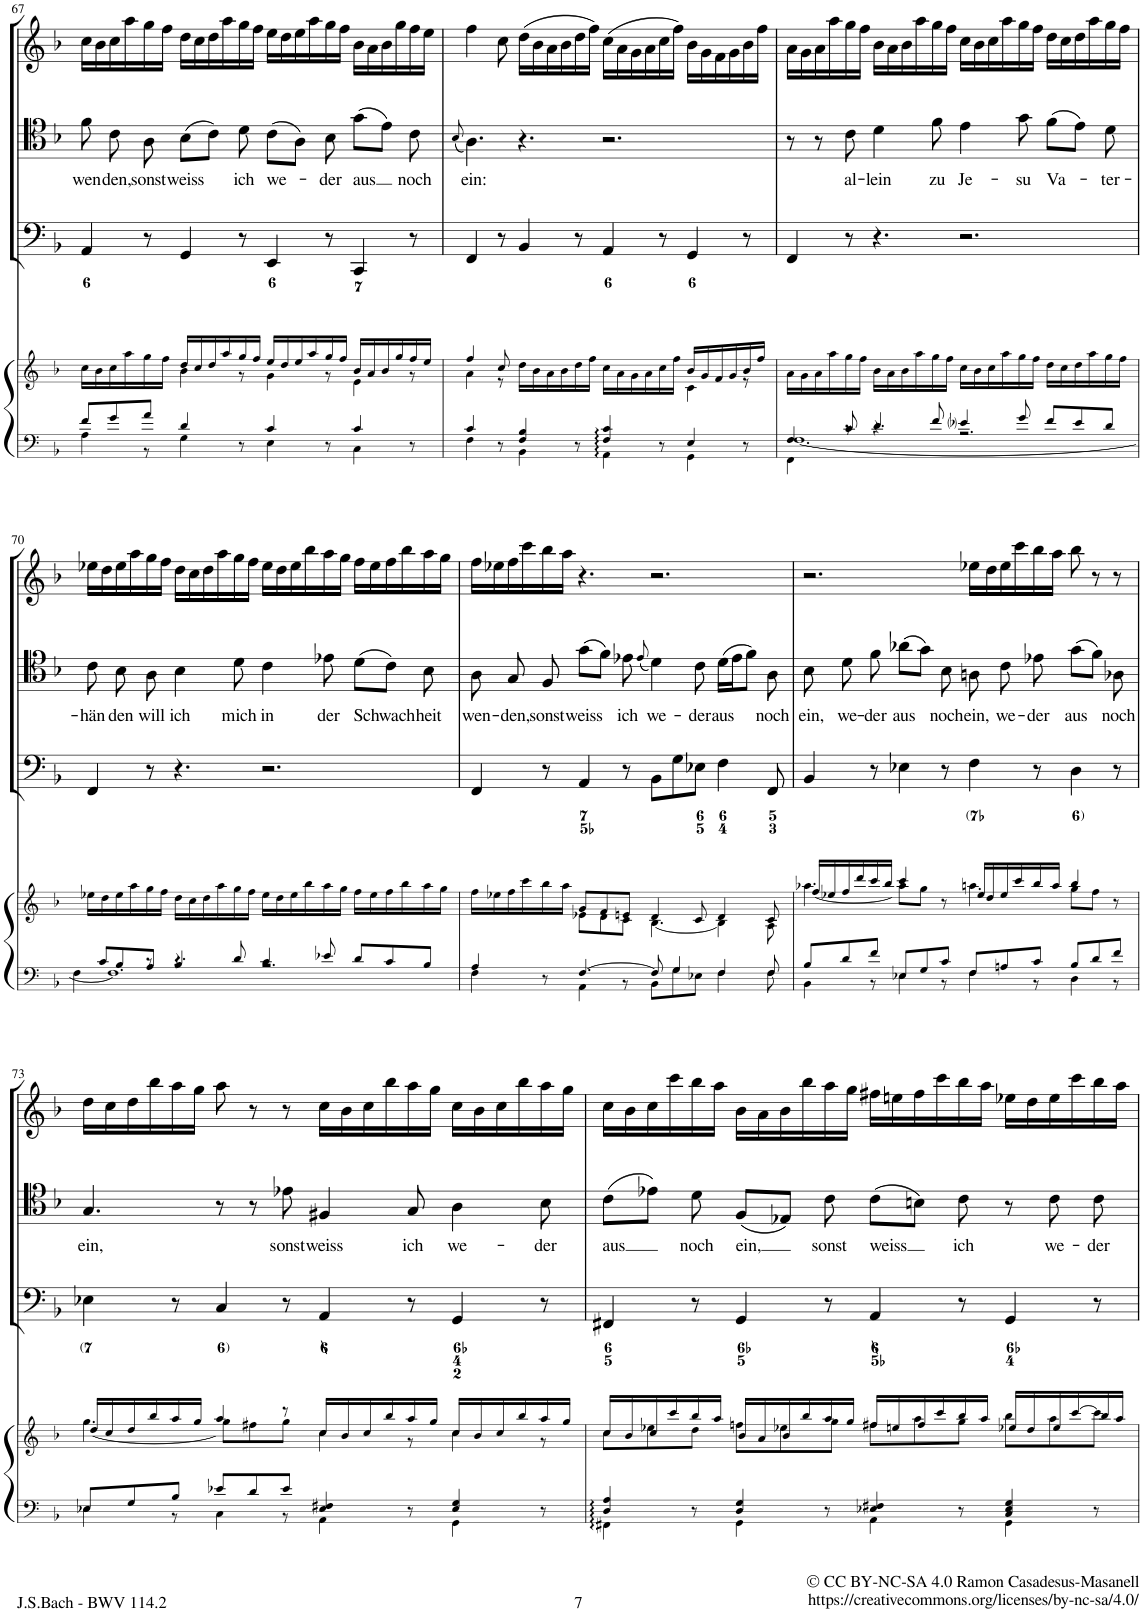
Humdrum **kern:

**kern	**kern	**kern	**kern	**text	**kern
*part4	*part4	*part3	*part2	*part2	*part1
*staff5	*staff4	*staff3	*staff2	*staff2	*staff1
*I"Piano reduction	*	*I"Continuo	*I"Tenore	*	*I"Flauto traverso
*I'Pno	*	*	*	*	*I'Fl
!!LO:PB:g=z
*clefF4	*clefG2	*clefF4	*clefC4	*	*clefG2
*k[b-]	*k[b-]	*k[b-]	*k[b-]	*	*k[b-]
*M12/8	*M12/8	*M12/8	*M12/8	*	*M12/8
=67	=67	=67	=67	=67	=67
*^	*^	*	*	*	*
!	!	!	!	!	!	!LO:LY:b	!
8f/L	4A\	16cc\LL	4.ryy	4AA/	8f\	wen-	16cc\LL
.	.	16b-\	.	.	.	.	16b-\
!	!	!	!	!	!	!LO:LY:b	!
8g/	.	16cc\	.	.	8c\	-den,	16cc\
.	.	16aa\	.	.	.	.	16aa\
!	!	!	!	!	!	!LO:LY:b	!
8a/J	8r	16gg\	.	8r	8A\	sonst	16gg\
.	.	16ff\JJ	.	.	.	.	16ff\JJ
!	!	!	!	!	!	!LO:LY:b	!
4d/	4G\	16dd/LL	4b-\	4GG/	(8B-\L	weiss	16dd\LL
.	.	16cc/	.	.	.	.	16cc\
.	.	16dd/	.	.	8c\J)	.	16dd\
.	.	16aa/	.	.	.	.	16aa\
!	!	!	!	!	!	!LO:LY:b	!
8r	8ryy	16gg/	8r	8r	8d\	ich	16gg\
.	.	16ff/JJ	.	.	.	.	16ff\JJ
!	!	!	!	!	!	!LO:LY:b	!
4c/	4E\	16ee/LL	4g\	4EE/	(8c\L	we-	16ee\LL
.	.	16dd/	.	.	.	.	16dd\
.	.	16ee/	.	.	8A\J)	.	16ee\
.	.	16aa/	.	.	.	.	16aa\
!	!	!	!	!	!	!LO:LY:b	!
8r	8ryy	16gg/	8r	8r	8B-\	-der	16gg\
.	.	16ff/JJ	.	.	.	.	16ff\JJ
!	!	!	!	!	!	!LO:LY:b	!
4c/	4C\	16b-/LL	4e\	4CC/	(8g\L	aus	16b-\LL
.	.	16a/	.	.	.	.	16a\
.	.	16b-/	.	.	8e\J)	.	16b-\
.	.	16gg/	.	.	.	.	16gg\
!	!	!	!	!	!	!LO:LY:b	!
8r	8ryy	16ff/	8r	8r	8c\	noch	16ff\
.	.	16ee/JJ	.	.	.	.	16ee\JJ
=68	=68	=68	=68	=68	=68	=68	=68
.	.	.	.	.	(8qB-/	.	.
!	!	!	!	!	!	!LO:LY:b	!
4c/	4F\	4ff/	4a\	4FF/	4.A\)	ein:	4ff\
8r	8ryy	8cc/	8r	8r	.	.	8cc\
4F/ 4B-/	4BB-\	16dd\LL	4.ryy	4BB-/	4.r	.	(16dd\LL
.	.	16b-\	.	.	.	.	16b-\
.	.	16a\	.	.	.	.	16a\
.	.	16b-\	.	.	.	.	16b-\
8r	8ryy	16dd\	.	8r	.	.	16dd\
.	.	16ff\JJ	.	.	.	.	16ff\JJ)
4F/ 4c/	4AA\	16cc\LL	4.ryy	4AA/	2.r	.	(16cc\LL
.	.	16a\	.	.	.	.	16a\
.	.	16g\	.	.	.	.	16g\
.	.	16a\	.	.	.	.	16a\
8r	8ryy	16cc\	.	8r	.	.	16cc\
.	.	16ff\JJ	.	.	.	.	16ff\JJ)
4E/	4GG\	16b-/LL	4c\	4GG/	.	.	16b-\LL
.	.	16g/	.	.	.	.	16g\
.	.	16f/	.	.	.	.	16f\
.	.	16g/	.	.	.	.	16g\
8r	8ryy	16b-/	8r	8r	.	.	16b-\
.	.	16ff/JJ	.	.	.	.	16ff\JJ
*	*	*v	*v	*	*	*	*
=69	=69	=69	=69	=69	=69	=69
*	*^	*	*	*	*	*
4F/	4FF\	[<1.F	16a\LL	4FF/	8r	.	16a\LL
.	.	.	16g\	.	.	.	16g\
.	.	.	16a\	.	8r	.	16a\
.	.	.	16aa\	.	.	.	16aa\
!	!	!	!	!	!	!LO:LY:b	!
8c/	8r	.	16gg\	8r	8c\	al-	16gg\
.	.	.	16ff\JJ	.	.	.	16ff\JJ
!	!	!	!	!	!	!LO:LY:b	!
4d/	4.r	.	16b-\LL	4.r	4d\	-lein	16b-\LL
.	.	.	16a\	.	.	.	16a\
.	.	.	16b-\	.	.	.	16b-\
.	.	.	16aa\	.	.	.	16aa\
!	!	!	!	!	!	!LO:LY:b	!
8f/	.	.	16gg\	.	8f\	zu	16gg\
.	.	.	16ff\JJ	.	.	.	16ff\JJ
!	!	!	!	!	!	!LO:LY:b	!
4e-i/	2.r	.	16cc\LL	2.r	4e\	Je-	16cc\LL
.	.	.	16b-\	.	.	.	16b-\
.	.	.	16cc\	.	.	.	16cc\
.	.	.	16aa\	.	.	.	16aa\
!	!	!	!	!	!	!LO:LY:b	!
8g/	.	.	16gg\	.	8g\	-su	16gg\
.	.	.	16ff\JJ	.	.	.	16ff\JJ
!	!	!	!	!	!	!LO:LY:b	!
8f/L	.	.	16dd\LL	.	(8f\L	Va-	16dd\LL
.	.	.	16cc\	.	.	.	16cc\
8e-/	.	.	16dd\	.	8e\J)	.	16dd\
.	.	.	16aa\	.	.	.	16aa\
!	!	!	!	!	!	!LO:LY:b	!
8d/J	.	.	16gg\	.	8d\	-ter-	16gg\
.	.	.	16ff\JJ	.	.	.	16ff\JJ
!!LO:LB:g=z
=70	=70	=70	=70	=70	=70	=70	=70
!	!	!	!	!	!	!LO:LY:b	!
8c/L	4F\	1.F]	16ee-X\LL	4FF/	8c\	-hän-	16ee-X\LL
.	.	.	16dd\	.	.	.	16dd\
!	!	!	!	!	!	!LO:LY:b	!
8B-/	.	.	16ee-\	.	8B-\	-den	16ee-\
.	.	.	16aa\	.	.	.	16aa\
!	!	!	!	!	!	!LO:LY:b	!
8A/J	8r	.	16gg\	8r	8A\	will	16gg\
.	.	.	16ff\JJ	.	.	.	16ff\JJ
!	!	!	!	!	!	!LO:LY:b	!
4B-/	4.r	.	16dd\LL	4.r	4B-\	ich	16dd\LL
.	.	.	16cc\	.	.	.	16cc\
.	.	.	16dd\	.	.	.	16dd\
.	.	.	16aa\	.	.	.	16aa\
!	!	!	!	!	!	!LO:LY:b	!
8d/	.	.	16gg\	.	8d\	mich	16gg\
.	.	.	16ff\JJ	.	.	.	16ff\JJ
!	!	!	!	!	!	!LO:LY:b	!
4c/	2.r	.	16ee-\LL	2.r	4c\	in	16ee-\LL
.	.	.	16dd\	.	.	.	16dd\
.	.	.	16ee-\	.	.	.	16ee-\
.	.	.	16bb-\	.	.	.	16bb-\
!	!	!	!	!	!	!LO:LY:b	!
8e-X/	.	.	16aa\	.	8e-X\	der	16aa\
.	.	.	16gg\JJ	.	.	.	16gg\JJ
!	!	!	!	!	!	!LO:LY:b	!
8d/L	.	.	16ff\LL	.	(8d\L	Schwach-	16ff\LL
.	.	.	16ee-\	.	.	.	16ee-\
8c/	.	.	16ff\	.	8c\J)	.	16ff\
.	.	.	16bb-\	.	.	.	16bb-\
!	!	!	!	!	!	!LO:LY:b	!
8B-/J	.	.	16aa\	.	8B-\	-heit	16aa\
.	.	.	16gg\JJ	.	.	.	16gg\JJ
*	*v	*v	*	*	*	*	*
=71	=71	=71	=71	=71	=71	=71
*	*	*^	*	*	*	*
!	!	!	!	!	!	!LO:LY:b	!
4A/	4F\	16ff\LL	4.ryy	4FF/	8A\	wen-	16ff\LL
.	.	16ee-X\	.	.	.	.	16ee-X\
!	!	!	!	!	!	!LO:LY:b	!
.	.	16ff\	.	.	8G/	-den,	16ff\
.	.	16ccc\	.	.	.	.	16ccc\
!	!	!	!	!	!	!LO:LY:b	!
8r	8ryy	16bb-\	.	8r	8F/	sonst	16bb-\
.	.	16aa\JJ	.	.	.	.	16aa\JJ
!	!	!	!	!	!	!LO:LY:b	!
[4.F/	4AA\	8g/L	8e-X\L	4AA/	(8g\L	weiss	4.r
.	.	8f/	8d\	.	8f\J)	.	.
!	!	!	!	!	!	!LO:LY:b	!
.	8r	8en/J	8c\J	8r	8e-X\	ich	.
.	.	.	.	.	(8qe-/	.	.
!	!	!	!	!	!	!LO:LY:b	!
8F/]	8BB-\L	4d/	[4.B-\	8BB-\L	4d\)	we-	2.r
4G/	8G\	.	.	8G\	.	.	.
!	!	!	!	!	!	!LO:LY:b	!
.	8E-X\J	8c/	.	8E-X\J	8c\	-der	.
!	!	!	!	!	!	!LO:LY:b	!
4F/	4F\	4d/	4B-\]	4F\	(16d\LL	aus	.
.	.	.	.	.	16e-\J	.	.
.	.	.	.	.	8f\J)	.	.
!	!	!	!	!	!	!LO:LY:b	!
8F/	8F\	8c/	8A\	8FF/	8A\	noch	.
=72	=72	=72	=72	=72	=72	=72	=72
!	!	!	!	!	!	!LO:LY:b	!
8B-/L	4BB-\	16ff/LL	[4.aa-X\	4BB-/	8B-\	ein,	2.r
.	.	16ee-X/	.	.	.	.	.
!	!	!	!	!	!	!LO:LY:b	!
8d/	.	16ff/	.	.	8d\	we-	.
.	.	16ddd/	.	.	.	.	.
!	!	!	!	!	!	!LO:LY:b	!
8f/J	8r	16ccc/	.	8r	8f\	-der	.
.	.	16bb-/JJ	.	.	.	.	.
!	!	!	!	!	!	!LO:LY:b	!
8E-X/L	4E-\	4ccc/	8aa-\L]	4E-X\	(8a-X\L	aus	.
8G/	.	.	8gg\J	.	8g\J)	.	.
!	!	!	!	!	!	!LO:LY:b	!
8c/J	8r	8r	8ryy	8r	8B-\	noch	.
!	!	!	!	!	!	!LO:LY:b	!
8F/L	4F\	16ee-/LL	4.aan\	4F\	8An\	ein,	16ee-X\LL
.	.	16dd/	.	.	.	.	16dd\
!	!	!	!	!	!	!LO:LY:b	!
8An/	.	16ee-/	.	.	8c\	we-	16ee-\
.	.	16ccc/	.	.	.	.	16ccc\
!	!	!	!	!	!	!LO:LY:b	!
8c/J	8r	16bb-/	.	8r	8e-X\	-der	16bb-\
.	.	16aa/JJ	.	.	.	.	16aa\JJ
!	!	!	!	!	!	!LO:LY:b	!
8B-/L	4D\	4bb-/	8gg\L	4D\	(8g\L	aus	8bb-\
8d/	.	.	8ff\J	.	8f\J)	.	8r
!	!	!	!	!	!	!LO:LY:b	!
8f/J	8r	8r	8ryy	8r	8A-X\	noch	8r
!!LO:LB:g=z
=73	=73	=73	=73	=73	=73	=73	=73
!	!	!	!	!	!	!LO:LY:b	!
8E-X/L	4E-\	16dd/LL	[4.gg\	4E-X\	4.G/	ein,	16dd\LL
.	.	16cc/	.	.	.	.	16cc\
8G/	.	16dd/	.	.	.	.	16dd\
.	.	16bb-/	.	.	.	.	16bb-\
8B-/J	8r	16aa/	.	8r	.	.	16aa\
.	.	16gg/JJ	.	.	.	.	16gg\JJ
8e-X/L	4C\	4aa/	8gg\L]	4C/	8r	.	8aa\
8d/	.	.	8ff#X\	.	8r	.	8r
!	!	!	!	!	!	!LO:LY:b	!
8e-/J	8r	8r	8gg\J	8r	8e-X\	sonst	8r
!	!	!	!	!	!	!LO:LY:b	!
4E-/ 4F#X/	4AA\	16cc/LL	4cc\	4AA/	4F#X/	weiss	16cc\LL
.	.	16b-/	.	.	.	.	16b-\
.	.	16cc/	.	.	.	.	16cc\
.	.	16bb-/	.	.	.	.	16bb-\
!	!	!	!	!	!	!LO:LY:b	!
8r	8ryy	16aa/	8r	8r	8G/	ich	16aa\
.	.	16gg/JJ	.	.	.	.	16gg\JJ
!	!	!	!	!	!	!LO:LY:b	!
4E-/ 4G/	4GG\	16cc/LL	4cc\	4GG/	4A\	we-	16cc\LL
.	.	16b-/	.	.	.	.	16b-\
.	.	16cc/	.	.	.	.	16cc\
.	.	16bb-/	.	.	.	.	16bb-\
!	!	!	!	!	!	!LO:LY:b	!
8r	8ryy	16aa/	8r	8r	8B-\	-der	16aa\
.	.	16gg/JJ	.	.	.	.	16gg\JJ
=74	=74	=74	=74	=74	=74	=74	=74
!	!	!	!	!	!	!LO:LY:b	!
4D/ 4A/	4FF#X\	16cc/LL	8cc\L	4FF#X/	(8c\L	aus	16cc\LL
.	.	16b-/	.	.	.	.	16b-\
.	.	16cc/	8ee-X\	.	8e-X\J)	.	16cc\
.	.	16ccc/	.	.	.	.	16ccc\
!	!	!	!	!	!	!LO:LY:b	!
8r	8ryy	16bb-/	8dd\J	8r	8d\	noch	16bb-\
.	.	16aa/JJ	.	.	.	.	16aa\JJ
!	!	!	!	!	!	!LO:LY:b	!
4D/ 4G/	4GG\	16b-/LL	8ffn\L	4GG/	(8F/L	ein,	16b-\LL
.	.	16a/	.	.	.	.	16a\
.	.	16b-/	8ee-X\	.	8E-X/J)	.	16b-\
.	.	16bb-/	.	.	.	.	16bb-\
!	!	!	!	!	!	!LO:LY:b	!
8r	8ryy	16aa/	8gg\J	8r	8c\	sonst	16aa\
.	.	16gg/JJ	.	.	.	.	16gg\JJ
!	!	!	!	!	!	!LO:LY:b	!
4E-X/ 4F#X/	4AA\	16ff#X/LL	8ff#\L	4AA/	(8c\L	weiss	16ff#X\LL
.	.	16een/	.	.	.	.	16een\
.	.	16ff#/	8aa\	.	8Bn\J)	.	16ff#\
.	.	16ccc/	.	.	.	.	16ccc\
!	!	!	!	!	!	!LO:LY:b	!
8r	8ryy	16bb-/	8gg\J	8r	8c\	ich	16bb-\
.	.	16aa/JJ	.	.	.	.	16aa\JJ
4C/ 4E-/ 4G/	4GG\	16ee-X/LL	8bb-\L	4GG/	8r	.	16ee-X\LL
.	.	16dd/	.	.	.	.	16dd\
!	!	!	!	!	!	!LO:LY:b	!
.	.	16ee-/	8aa\	.	8c\	we-	16ee-\
.	.	[16ccc/	.	.	.	.	16ccc\
!	!	!	!	!	!	!LO:LY:b	!
8r	8ryy	16bb-/	8ccc\J]	8r	8c\	-der	16bb-\
.	.	16aa/JJ	.	.	.	.	16aa\JJ
*v	*v	*	*	*	*	*	*
*	*v	*v	*	*	*	*
=	=	=	=	=	=
*-	*-	*-	*-	*-	*-
